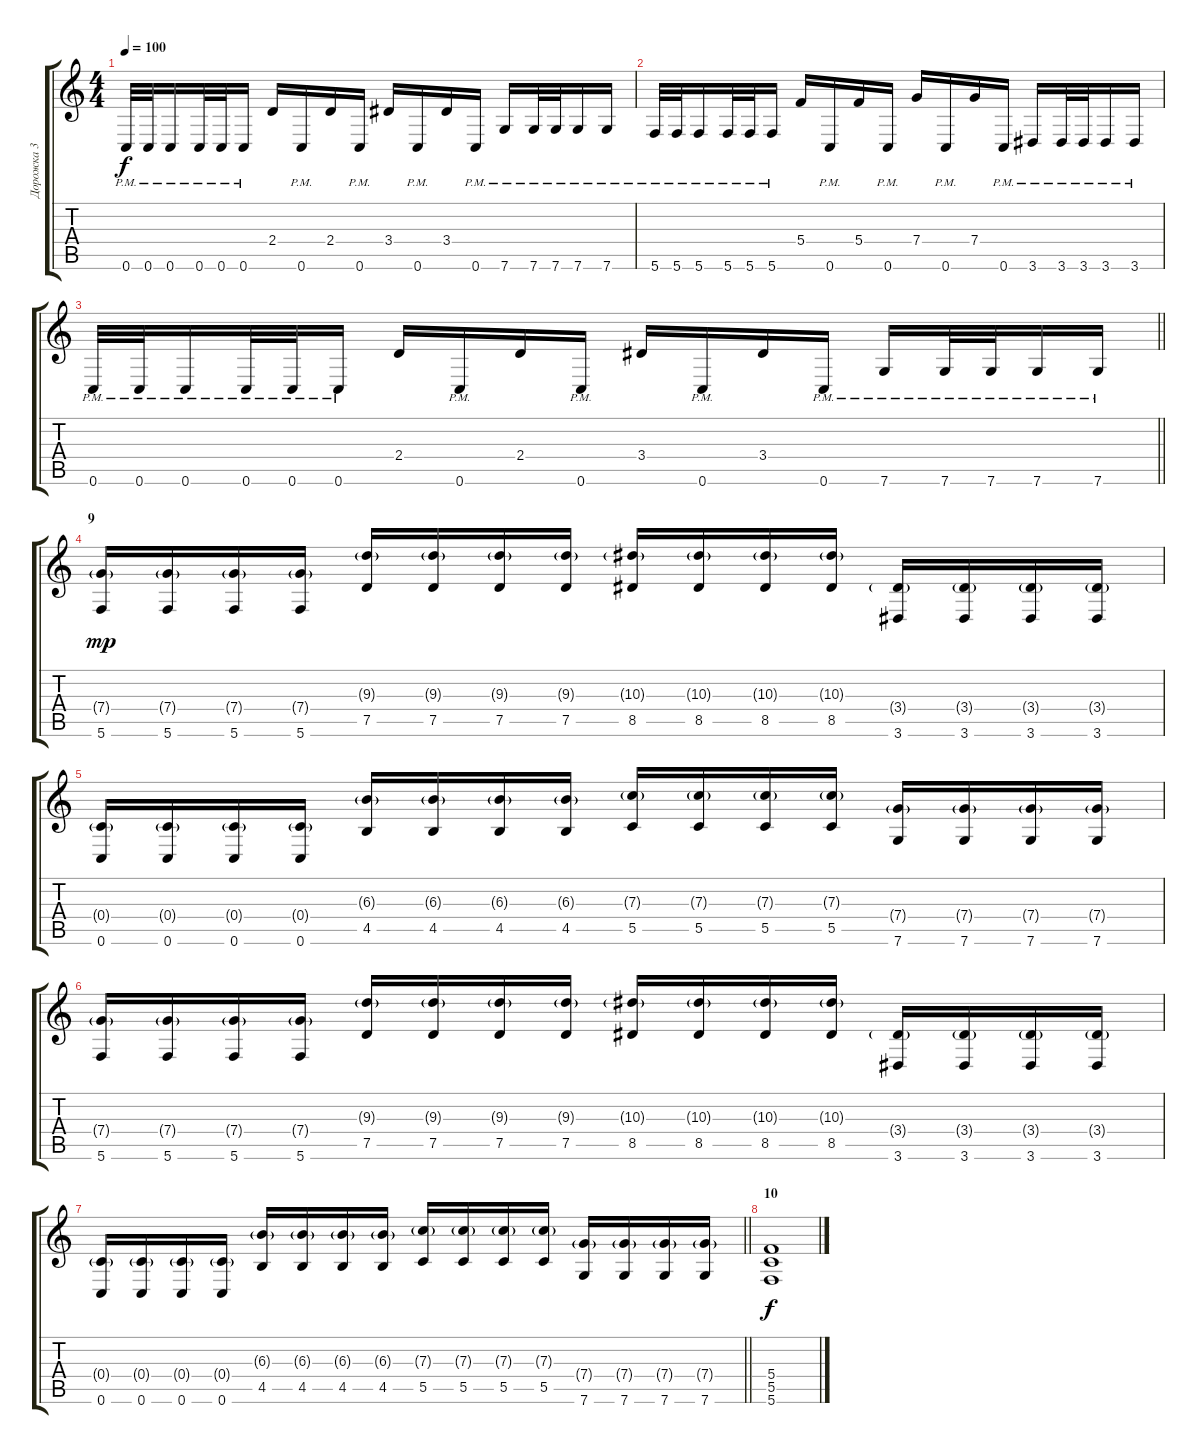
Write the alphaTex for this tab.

\track ("Дорожка 3" "Дорожка 3") {instrument distortionguitar}
\staff {score tabs}
\tuning (D4 A3 F3 C3 G2 C2) {hide}
\ts (4 4)
\tempo 100
\clef g2
\ks c
0.6{pm}.32{dy f} 0.6{pm}.32 0.6{pm}.16 0.6{pm}.32 0.6{pm}.32 0.6{pm}.16 2.4.16 0.6{pm}.16 2.4.16 0.6{pm}.16 3.4.16 0.6{pm}.16 3.4.16 0.6{pm}.16 7.6{pm}.16 7.6{pm}.32 7.6{pm}.32 7.6{pm}.16 7.6{pm}.16 |
5.6{pm}.32 5.6{pm}.32 5.6{pm}.16 5.6{pm}.32 5.6{pm}.32 5.6{pm}.16 5.4.16 0.6{pm}.16 5.4.16 0.6{pm}.16 7.4.16 0.6{pm}.16 7.4.16 0.6{pm}.16 3.6{pm}.16 3.6{pm}.32 3.6{pm}.32 3.6{pm}.16 3.6{pm}.16 |
\barLineRight lightlight
0.6{pm}.32 0.6{pm}.32 0.6{pm}.16 0.6{pm}.32 0.6{pm}.32 0.6{pm}.16 2.4.16 0.6{pm}.16 2.4.16 0.6{pm}.16 3.4.16 0.6{pm}.16 3.4.16 0.6{pm}.16 7.6{pm}.16 7.6{pm}.32 7.6{pm}.32 7.6{pm}.16 7.6{pm}.16 |
\section ("" "9")
(7.4{g} 5.6).16{dy mp} (7.4{g} 5.6).16 (7.4{g} 5.6).16 (7.4{g} 5.6).16 (9.3{g} 7.5).16 (9.3{g} 7.5).16 (9.3{g} 7.5).16 (9.3{g} 7.5).16 (10.3{g} 8.5).16 (10.3{g} 8.5).16 (10.3{g} 8.5).16 (10.3{g} 8.5).16 (3.4{g} 3.6).16 (3.4{g} 3.6).16 (3.4{g} 3.6).16 (3.4{g} 3.6).16 |
(0.4{g} 0.6).16 (0.4{g} 0.6).16 (0.4{g} 0.6).16 (0.4{g} 0.6).16 (6.3{g} 4.5).16 (6.3{g} 4.5).16 (6.3{g} 4.5).16 (6.3{g} 4.5).16 (7.3{g} 5.5).16 (7.3{g} 5.5).16 (7.3{g} 5.5).16 (7.3{g} 5.5).16 (7.4{g} 7.6).16 (7.4{g} 7.6).16 (7.4{g} 7.6).16 (7.4{g} 7.6).16 |
(7.4{g} 5.6).16 (7.4{g} 5.6).16 (7.4{g} 5.6).16 (7.4{g} 5.6).16 (9.3{g} 7.5).16 (9.3{g} 7.5).16 (9.3{g} 7.5).16 (9.3{g} 7.5).16 (10.3{g} 8.5).16 (10.3{g} 8.5).16 (10.3{g} 8.5).16 (10.3{g} 8.5).16 (3.4{g} 3.6).16 (3.4{g} 3.6).16 (3.4{g} 3.6).16 (3.4{g} 3.6).16 |
\barLineRight lightlight
(0.4{g} 0.6).16 (0.4{g} 0.6).16 (0.4{g} 0.6).16 (0.4{g} 0.6).16 (6.3{g} 4.5).16 (6.3{g} 4.5).16 (6.3{g} 4.5).16 (6.3{g} 4.5).16 (7.3{g} 5.5).16 (7.3{g} 5.5).16 (7.3{g} 5.5).16 (7.3{g} 5.5).16 (7.4{g} 7.6).16 (7.4{g} 7.6).16 (7.4{g} 7.6).16 (7.4{g} 7.6).16 |
\section ("" "10")
(5.4 5.5 5.6).1{dy f}
